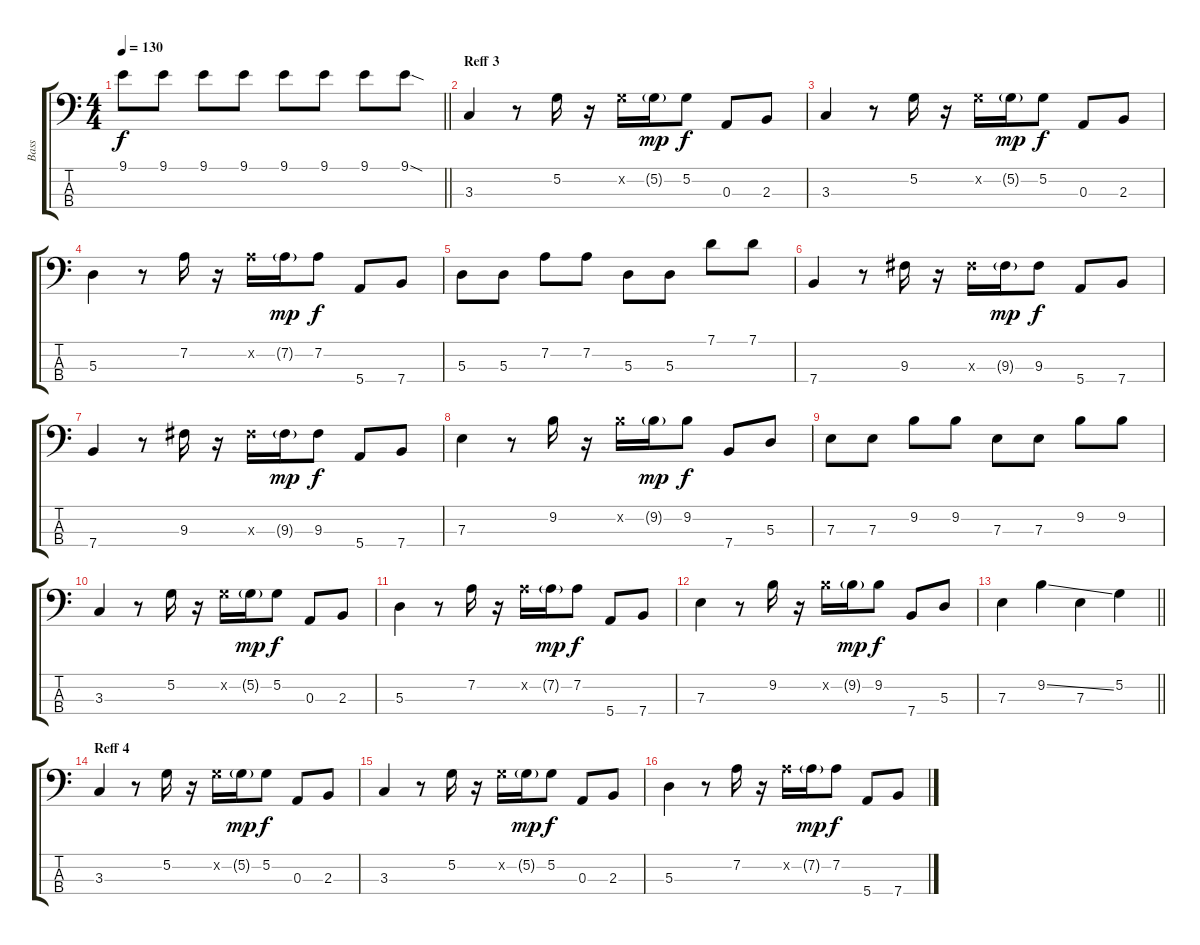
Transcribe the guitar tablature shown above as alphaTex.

\track ("Bass" "Bass") {instrument electricbassfinger}
\staff {score tabs}
\tuning (G2 D2 A1 E1) {hide}
\ts (4 4)
\tempo 130
\clef f4
\barLineRight lightlight
\ks c
9.1.8{dy f} 9.1.8 9.1.8 9.1.8 9.1.8 9.1.8 9.1.8 9.1{sod}.8 |
\section ("" "Reff 3")
3.3.4 r.8 5.2.16 r.16 5.2{x}.16 5.2{g}.16{dy mp} 5.2.8{dy f} 0.3.8 2.3.8 |
3.3.4 r.8 5.2.16 r.16 5.2{x}.16 5.2{g}.16{dy mp} 5.2.8{dy f} 0.3.8 2.3.8 |
5.3.4 r.8 7.2.16 r.16 7.2{x}.16 7.2{g}.16{dy mp} 7.2.8{dy f} 5.4.8 7.4.8 |
5.3.8 5.3.8 7.2.8 7.2.8 5.3.8 5.3.8 7.1.8 7.1.8 |
7.4.4 r.8 9.3.16 r.16 9.3{x}.16 9.3{g}.16{dy mp} 9.3.8{dy f} 5.4.8 7.4.8 |
7.4.4 r.8 9.3.16 r.16 9.3{x}.16 9.3{g}.16{dy mp} 9.3.8{dy f} 5.4.8 7.4.8 |
7.3.4 r.8 9.2.16 r.16 9.2{x}.16 9.2{g}.16{dy mp} 9.2.8{dy f} 7.4.8 5.3.8 |
7.3.8 7.3.8 9.2.8 9.2.8 7.3.8 7.3.8 9.2.8 9.2.8 |
3.3.4 r.8 5.2.16 r.16 5.2{x}.16 5.2{g}.16{dy mp} 5.2.8{dy f} 0.3.8 2.3.8 |
5.3.4 r.8 7.2.16 r.16 7.2{x}.16 7.2{g}.16{dy mp} 7.2.8{dy f} 5.4.8 7.4.8 |
7.3.4 r.8 9.2.16 r.16 9.2{x}.16 9.2{g}.16{dy mp} 9.2.8{dy f} 7.4.8 5.3.8 |
\barLineRight lightlight
7.3.4 9.2{ss}.4 7.3.4 5.2.4 |
\section ("" "Reff 4")
3.3.4 r.8 5.2.16 r.16 5.2{x}.16 5.2{g}.16{dy mp} 5.2.8{dy f} 0.3.8 2.3.8 |
3.3.4 r.8 5.2.16 r.16 5.2{x}.16 5.2{g}.16{dy mp} 5.2.8{dy f} 0.3.8 2.3.8 |
5.3.4 r.8 7.2.16 r.16 7.2{x}.16 7.2{g}.16{dy mp} 7.2.8{dy f} 5.4.8 7.4.8
